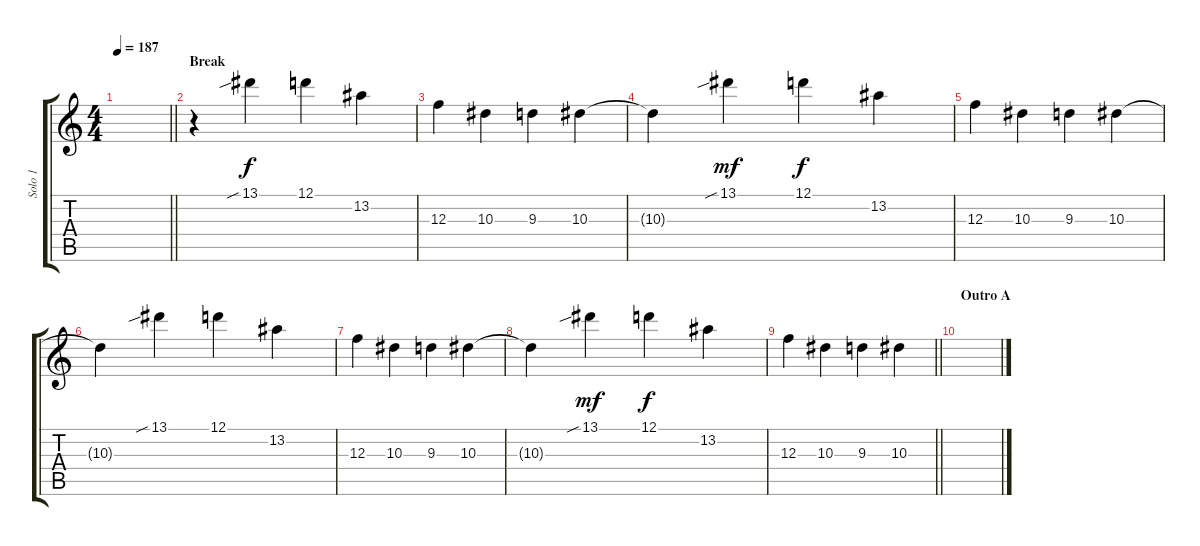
\track ("Solo 1" "Solo 1") {instrument overdrivenguitar}
\staff {score tabs}
\tuning (D4 A3 F3 C3 G2 C2) {hide}
\ts (4 4)
\tempo 187
\clef g2
\barLineRight lightlight
\ks c
|
\section ("" "Break")
r.4 13.1{sib}.4 12.1.4 13.2.4 |
12.3.4 10.3.4 9.3.4 10.3.4 |
10.3{t}.4 13.1{sib}.4{dy mf} 12.1.4{dy f} 13.2.4 |
12.3.4 10.3.4 9.3.4 10.3.4 |
10.3{t}.4 13.1{sib}.4 12.1.4 13.2.4 |
12.3.4 10.3.4 9.3.4 10.3.4 |
10.3{t}.4 13.1{sib}.4{dy mf} 12.1.4{dy f} 13.2.4 |
\barLineRight lightlight
12.3.4 10.3.4 9.3.4 10.3.4 |
\section ("" "Outro A")
